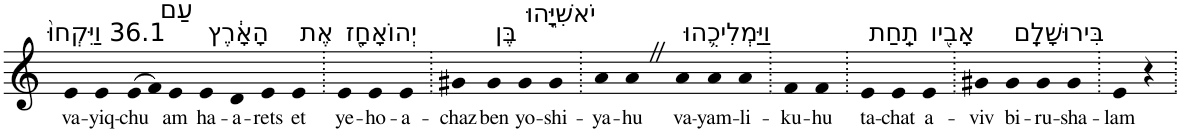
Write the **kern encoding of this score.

**kern	**text
*part1	*part1
*staff1	*staff1
*I"Piano	*
*I'Pno	*
*clefG2	*
*k[]	*
=1	=1
!LO:TX:a:t=36.1 וַיִּקְחוּ֙	!
!	!LO:LY:b
4e	va-
!	!LO:LY:b
4e	-yiq-
!	!LO:LY:b
(>8e	-chu
8f)	.
!LO:TX:a:t=עַם	!
!	!LO:LY:b
4e	am
!LO:TX:a:t=הָאָ֔רֶץ	!
!	!LO:LY:b
4e	ha-
!	!LO:LY:b
4d	-a-
!	!LO:LY:b
4e	-rets
!LO:TX:a:t=אֶת	!
!	!LO:LY:b
4e	et
=2.	=2.
!LO:TX:a:t=יְהוֹאָחָ֖ז	!
!	!LO:LY:b
4e	ye-
!	!LO:LY:b
4e	-ho-
!	!LO:LY:b
4e	-a-
=3.	=3.
!	!LO:LY:b
4g#X	-chaz
!LO:TX:a:t=בֶּן	!
!	!LO:LY:b
4g#	ben
!LO:TX:a:t=יֹאשִׁיָּ֑הוּ	!
!	!LO:LY:b
4g#	yo-
!	!LO:LY:b
4g#	-shi-
=4.	=4.
!	!LO:LY:b
4a	-ya-
!	!LO:LY:b
4aZ	-hu
!LO:TX:a:t=וַיַּמְלִיכֻ֥הוּ	!
!	!LO:LY:b
4a	va-
!	!LO:LY:b
4a	-yam-
!	!LO:LY:b
4a	-li-
=5.	=5.
!	!LO:LY:b
4f	-ku-
!	!LO:LY:b
4f	-hu
=6.	=6.
!LO:TX:a:t=תַֽחַת	!
!	!LO:LY:b
4e	ta-
!	!LO:LY:b
4e	-chat
!LO:TX:a:t=אָבִ֖יו	!
!	!LO:LY:b
4e	a-
=7.	=7.
!	!LO:LY:b
4g#X	-viv
!LO:TX:a:t=בִּירוּשָׁלִָֽם	!
!	!LO:LY:b
4g#	bi-
!	!LO:LY:b
4g#	-ru-
!	!LO:LY:b
4g#	-sha-
=8.	=8.
!	!LO:LY:b
4e	-lam
4r	.
=.	=.
*-	*-
